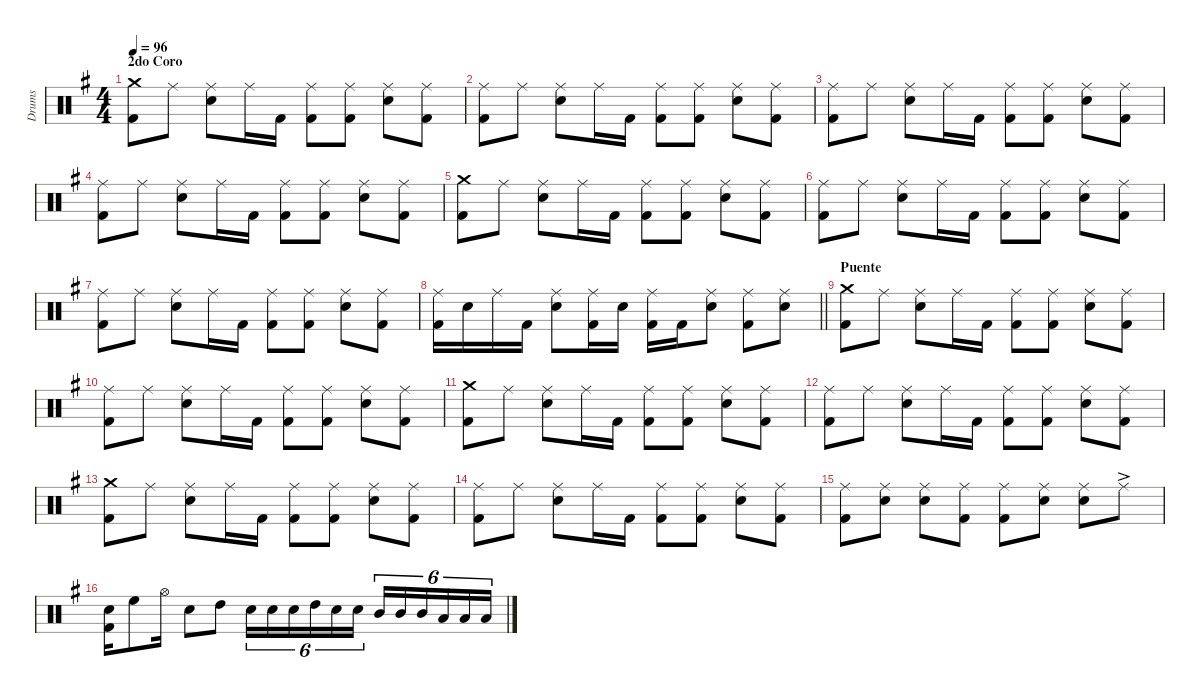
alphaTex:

\hideDynamics
\bracketExtendMode nobrackets
\otherSystemsTrackNameOrientation horizontal
\track ("Drumkit" "Drums") {instrument percussion}
\staff {score}
\articulation defaults
\ts (4 4)
\section ("" "2do Coro")
\tempo 96
\clef neutral
\ks g
("Crash medium (hit)"{acc forcenatural} "Kick (hit) 2"{acc forcenatural}).8{dy f beam Down} "Ride (middle)"{acc forcenatural}.8{beam Down} ("Snare (hit) 2"{acc forcenatural} "Ride (middle)"{acc forcenatural}).8{beam Down} "Ride (middle)"{acc forcenatural}.16{beam Down} "Kick (hit) 2"{acc forcenatural}.16{beam Down} ("Kick (hit) 2"{acc forcenatural} "Ride (middle)"{acc forcenatural}).8{beam Down} ("Kick (hit) 2"{acc forcenatural} "Ride (middle)"{acc forcenatural}).8{beam Down} ("Snare (hit) 2"{acc forcenatural} "Ride (middle)"{acc forcenatural}).8{beam Down} ("Kick (hit) 2"{acc forcenatural} "Ride (middle)"{acc forcenatural}).8{beam Down} |
("Kick (hit) 2"{acc forcenatural} "Ride (middle)"{acc forcenatural}).8{beam Down} "Ride (middle)"{acc forcenatural}.8{beam Down} ("Snare (hit) 2"{acc forcenatural} "Ride (middle)"{acc forcenatural}).8{beam Down} "Ride (middle)"{acc forcenatural}.16{beam Down} "Kick (hit) 2"{acc forcenatural}.16{beam Down} ("Kick (hit) 2"{acc forcenatural} "Ride (middle)"{acc forcenatural}).8{beam Down} ("Kick (hit) 2"{acc forcenatural} "Ride (middle)"{acc forcenatural}).8{beam Down} ("Snare (hit) 2"{acc forcenatural} "Ride (middle)"{acc forcenatural}).8{beam Down} ("Kick (hit) 2"{acc forcenatural} "Ride (middle)"{acc forcenatural}).8{beam Down} |
("Kick (hit) 2"{acc forcenatural} "Ride (middle)"{acc forcenatural}).8{beam Down} "Ride (middle)"{acc forcenatural}.8{beam Down} ("Snare (hit) 2"{acc forcenatural} "Ride (middle)"{acc forcenatural}).8{beam Down} "Ride (middle)"{acc forcenatural}.16{beam Down} "Kick (hit) 2"{acc forcenatural}.16{beam Down} ("Kick (hit) 2"{acc forcenatural} "Ride (middle)"{acc forcenatural}).8{beam Down} ("Kick (hit) 2"{acc forcenatural} "Ride (middle)"{acc forcenatural}).8{beam Down} ("Snare (hit) 2"{acc forcenatural} "Ride (middle)"{acc forcenatural}).8{beam Down} ("Kick (hit) 2"{acc forcenatural} "Ride (middle)"{acc forcenatural}).8{beam Down} |
("Kick (hit) 2"{acc forcenatural} "Ride (middle)"{acc forcenatural}).8{beam Down} "Ride (middle)"{acc forcenatural}.8{beam Down} ("Snare (hit) 2"{acc forcenatural} "Ride (middle)"{acc forcenatural}).8{beam Down} "Ride (middle)"{acc forcenatural}.16{beam Down} "Kick (hit) 2"{acc forcenatural}.16{beam Down} ("Kick (hit) 2"{acc forcenatural} "Ride (middle)"{acc forcenatural}).8{beam Down} ("Kick (hit) 2"{acc forcenatural} "Ride (middle)"{acc forcenatural}).8{beam Down} ("Snare (hit) 2"{acc forcenatural} "Ride (middle)"{acc forcenatural}).8{beam Down} ("Kick (hit) 2"{acc forcenatural} "Ride (middle)"{acc forcenatural}).8{beam Down} |
("Kick (hit) 2"{acc forcenatural} "Crash medium (hit)"{acc forcenatural}).8{beam Down} "Ride (middle)"{acc forcenatural}.8{beam Down} ("Snare (hit) 2"{acc forcenatural} "Ride (middle)"{acc forcenatural}).8{beam Down} "Ride (middle)"{acc forcenatural}.16{beam Down} "Kick (hit) 2"{acc forcenatural}.16{beam Down} ("Kick (hit) 2"{acc forcenatural} "Ride (middle)"{acc forcenatural}).8{beam Down} ("Kick (hit) 2"{acc forcenatural} "Ride (middle)"{acc forcenatural}).8{beam Down} ("Snare (hit) 2"{acc forcenatural} "Ride (middle)"{acc forcenatural}).8{beam Down} ("Kick (hit) 2"{acc forcenatural} "Ride (middle)"{acc forcenatural}).8{beam Down} |
("Kick (hit) 2"{acc forcenatural} "Ride (middle)"{acc forcenatural}).8{beam Down} "Ride (middle)"{acc forcenatural}.8{beam Down} ("Snare (hit) 2"{acc forcenatural} "Ride (middle)"{acc forcenatural}).8{beam Down} "Ride (middle)"{acc forcenatural}.16{beam Down} "Kick (hit) 2"{acc forcenatural}.16{beam Down} ("Kick (hit) 2"{acc forcenatural} "Ride (middle)"{acc forcenatural}).8{beam Down} ("Kick (hit) 2"{acc forcenatural} "Ride (middle)"{acc forcenatural}).8{beam Down} ("Snare (hit) 2"{acc forcenatural} "Ride (middle)"{acc forcenatural}).8{beam Down} ("Kick (hit) 2"{acc forcenatural} "Ride (middle)"{acc forcenatural}).8{beam Down} |
("Kick (hit) 2"{acc forcenatural} "Ride (middle)"{acc forcenatural}).8{beam Down} "Ride (middle)"{acc forcenatural}.8{beam Down} ("Snare (hit) 2"{acc forcenatural} "Ride (middle)"{acc forcenatural}).8{beam Down} "Ride (middle)"{acc forcenatural}.16{beam Down} "Kick (hit) 2"{acc forcenatural}.16{beam Down} ("Kick (hit) 2"{acc forcenatural} "Ride (middle)"{acc forcenatural}).8{beam Down} ("Kick (hit) 2"{acc forcenatural} "Ride (middle)"{acc forcenatural}).8{beam Down} ("Snare (hit) 2"{acc forcenatural} "Ride (middle)"{acc forcenatural}).8{beam Down} ("Kick (hit) 2"{acc forcenatural} "Ride (middle)"{acc forcenatural}).8{beam Down} |
\barLineRight lightlight
("Kick (hit) 2"{acc forcenatural} "Ride (middle)"{acc forcenatural}).16{beam Down} "Snare (hit) 2"{acc forcenatural}.16{beam Down} "Ride (middle)"{acc forcenatural}.16{beam Down} "Kick (hit) 2"{acc forcenatural}.16{beam Down} ("Snare (hit) 2"{acc forcenatural} "Ride (middle)"{acc forcenatural}).8{beam Down} ("Kick (hit) 2"{acc forcenatural} "Ride (middle)"{acc forcenatural}).16{beam Down} "Snare (hit) 2"{acc forcenatural}.16{beam Down} ("Kick (hit) 2"{acc forcenatural} "Ride (middle)"{acc forcenatural}).16{beam Down} "Kick (hit) 2"{acc forcenatural}.16{beam Down} ("Snare (hit) 2"{acc forcenatural} "Ride (middle)"{acc forcenatural}).8{beam Down} ("Kick (hit) 2"{acc forcenatural} "Ride (middle)"{acc forcenatural}).8{beam Down} ("Snare (hit) 2"{acc forcenatural} "Ride (middle)"{acc forcenatural}).8{beam Down} |
\section ("" "Puente")
("Crash medium (hit)"{acc forcenatural} "Kick (hit) 2"{acc forcenatural}).8{beam Down} "Ride (middle)"{acc forcenatural}.8{beam Down} ("Snare (hit) 2"{acc forcenatural} "Ride (middle)"{acc forcenatural}).8{beam Down} "Ride (middle)"{acc forcenatural}.16{beam Down} "Kick (hit) 2"{acc forcenatural}.16{beam Down} ("Kick (hit) 2"{acc forcenatural} "Ride (middle)"{acc forcenatural}).8{beam Down} ("Kick (hit) 2"{acc forcenatural} "Ride (middle)"{acc forcenatural}).8{beam Down} ("Snare (hit) 2"{acc forcenatural} "Ride (middle)"{acc forcenatural}).8{beam Down} ("Kick (hit) 2"{acc forcenatural} "Ride (middle)"{acc forcenatural}).8{beam Down} |
("Kick (hit) 2"{acc forcenatural} "Ride (middle)"{acc forcenatural}).8{beam Down} "Ride (middle)"{acc forcenatural}.8{beam Down} ("Snare (hit) 2"{acc forcenatural} "Ride (middle)"{acc forcenatural}).8{beam Down} "Ride (middle)"{acc forcenatural}.16{beam Down} "Kick (hit) 2"{acc forcenatural}.16{beam Down} ("Kick (hit) 2"{acc forcenatural} "Ride (middle)"{acc forcenatural}).8{beam Down} ("Kick (hit) 2"{acc forcenatural} "Ride (middle)"{acc forcenatural}).8{beam Down} ("Snare (hit) 2"{acc forcenatural} "Ride (middle)"{acc forcenatural}).8{beam Down} ("Kick (hit) 2"{acc forcenatural} "Ride (middle)"{acc forcenatural}).8{beam Down} |
("Kick (hit) 2"{acc forcenatural} "Crash medium (hit)"{acc forcenatural}).8{beam Down} "Ride (middle)"{acc forcenatural}.8{beam Down} ("Snare (hit) 2"{acc forcenatural} "Ride (middle)"{acc forcenatural}).8{beam Down} "Ride (middle)"{acc forcenatural}.16{beam Down} "Kick (hit) 2"{acc forcenatural}.16{beam Down} ("Kick (hit) 2"{acc forcenatural} "Ride (middle)"{acc forcenatural}).8{beam Down} ("Kick (hit) 2"{acc forcenatural} "Ride (middle)"{acc forcenatural}).8{beam Down} ("Snare (hit) 2"{acc forcenatural} "Ride (middle)"{acc forcenatural}).8{beam Down} ("Kick (hit) 2"{acc forcenatural} "Ride (middle)"{acc forcenatural}).8{beam Down} |
("Kick (hit) 2"{acc forcenatural} "Ride (middle)"{acc forcenatural}).8{beam Down} "Ride (middle)"{acc forcenatural}.8{beam Down} ("Snare (hit) 2"{acc forcenatural} "Ride (middle)"{acc forcenatural}).8{beam Down} "Ride (middle)"{acc forcenatural}.16{beam Down} "Kick (hit) 2"{acc forcenatural}.16{beam Down} ("Kick (hit) 2"{acc forcenatural} "Ride (middle)"{acc forcenatural}).8{beam Down} ("Kick (hit) 2"{acc forcenatural} "Ride (middle)"{acc forcenatural}).8{beam Down} ("Snare (hit) 2"{acc forcenatural} "Ride (middle)"{acc forcenatural}).8{beam Down} ("Kick (hit) 2"{acc forcenatural} "Ride (middle)"{acc forcenatural}).8{beam Down} |
("Kick (hit) 2"{acc forcenatural} "Crash medium (hit)"{acc forcenatural}).8{beam Down} "Ride (middle)"{acc forcenatural}.8{beam Down} ("Snare (hit) 2"{acc forcenatural} "Ride (middle)"{acc forcenatural}).8{beam Down} "Ride (middle)"{acc forcenatural}.16{beam Down} "Kick (hit) 2"{acc forcenatural}.16{beam Down} ("Kick (hit) 2"{acc forcenatural} "Ride (middle)"{acc forcenatural}).8{beam Down} ("Kick (hit) 2"{acc forcenatural} "Ride (middle)"{acc forcenatural}).8{beam Down} ("Snare (hit) 2"{acc forcenatural} "Ride (middle)"{acc forcenatural}).8{beam Down} ("Kick (hit) 2"{acc forcenatural} "Ride (middle)"{acc forcenatural}).8{beam Down} |
("Kick (hit) 2"{acc forcenatural} "Ride (middle)"{acc forcenatural}).8{beam Down} "Ride (middle)"{acc forcenatural}.8{beam Down} ("Snare (hit) 2"{acc forcenatural} "Ride (middle)"{acc forcenatural}).8{beam Down} "Ride (middle)"{acc forcenatural}.16{beam Down} "Kick (hit) 2"{acc forcenatural}.16{beam Down} ("Kick (hit) 2"{acc forcenatural} "Ride (middle)"{acc forcenatural}).8{beam Down} ("Kick (hit) 2"{acc forcenatural} "Ride (middle)"{acc forcenatural}).8{beam Down} ("Snare (hit) 2"{acc forcenatural} "Ride (middle)"{acc forcenatural}).8{beam Down} ("Kick (hit) 2"{acc forcenatural} "Ride (middle)"{acc forcenatural}).8{beam Down} |
("Kick (hit) 2"{acc forcenatural} "Ride (middle)"{acc forcenatural}).8{beam Down} ("Snare (hit) 2"{acc forcenatural} "Ride (middle)"{acc forcenatural}).8{beam Down} ("Snare (hit) 2"{acc forcenatural} "Ride (middle)"{acc forcenatural}).8{beam Down} ("Kick (hit) 2"{acc forcenatural} "Ride (middle)"{acc forcenatural}).8{beam Down} ("Kick (hit) 2"{acc forcenatural} "Ride (middle)"{acc forcenatural}).8{beam Down} ("Snare (hit) 2"{acc forcenatural} "Ride (middle)"{acc forcenatural}).8{beam Down} ("Snare (hit) 2"{acc forcenatural} "Ride (middle)"{acc forcenatural}).8{beam Down} "Ride (middle)"{ac acc forcenatural}.8{beam Down} |
("Snare (hit) 2"{acc forcenatural} "Kick (hit) 2"{acc forcenatural}).16{beam Down} "High Floor Tom (hit)"{acc forcenatural}.8{beam Down} "Hi-Hat (open)"{acc forcenatural}.16{beam Down} "Snare (hit) 2"{acc forcenatural}.8{beam Down} "High Tom (hit)"{acc forcenatural}.8{beam Down} "Snare (hit) 2"{acc forcenatural}.16{tu (6 4) beam Down} "Snare (hit) 2"{acc forcenatural}.16{tu (6 4) beam Down} "Snare (hit) 2"{acc forcenatural}.16{tu (6 4) beam Down} "High Tom (hit)"{acc forcenatural}.16{tu (6 4) beam Down} "Snare (hit) 2"{acc forcenatural}.16{tu (6 4) beam Down} "Snare (hit) 2"{acc forcenatural}.16{tu (6 4) beam Down} "Mid Tom (hit)"{acc forcenatural}.16{tu (6 4) beam Up} "Mid Tom (hit)"{acc forcenatural}.16{tu (6 4) beam Up} "Mid Tom (hit)"{acc forcenatural}.16{tu (6 4) beam Up} "Low Tom (hit)"{acc forcenatural}.16{tu (6 4) beam Up} "Low Tom (hit)"{acc forcenatural}.16{tu (6 4) beam Up} "Low Tom (hit)"{acc forcenatural}.16{tu (6 4) beam Up}
